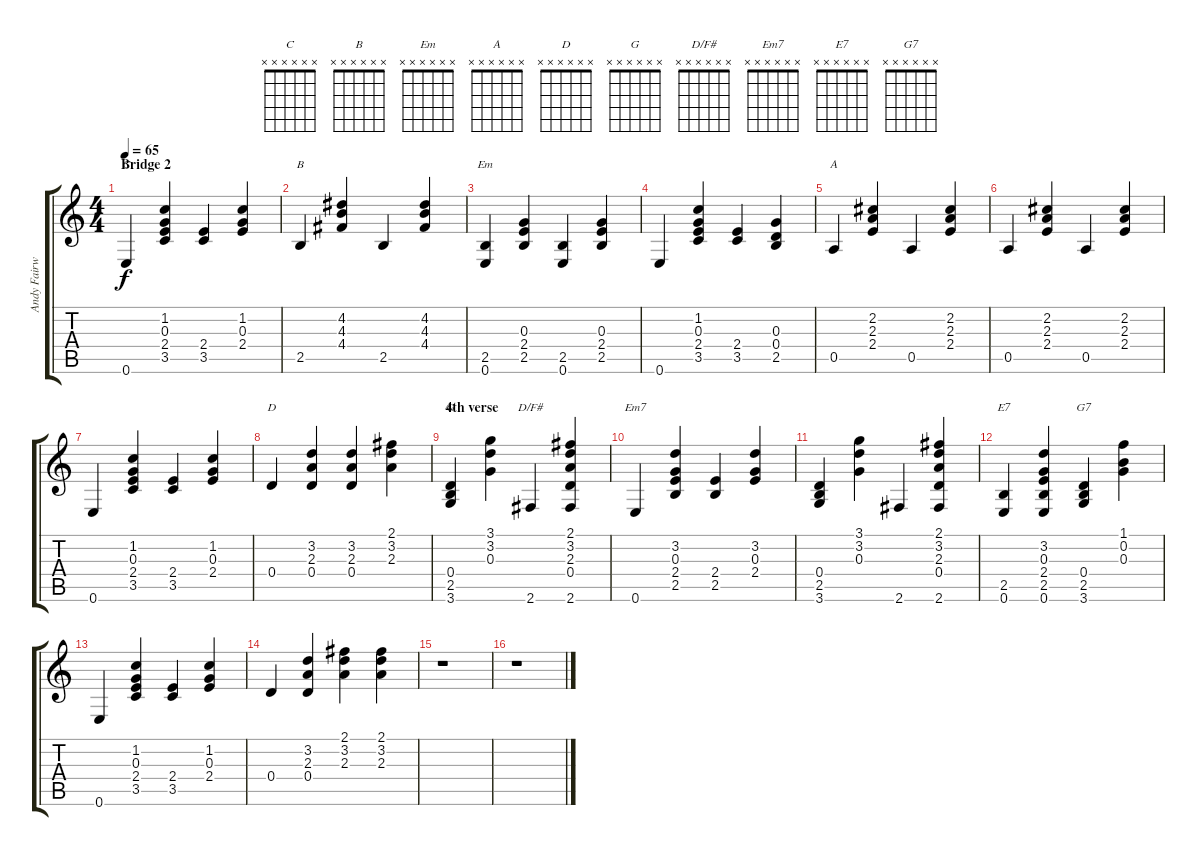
\track ("Andy Fairweather Low" "Andy Fairw") {instrument acousticguitarsteel}
\staff {score tabs}
\tuning (E4 B3 G3 D3 A2 E2) {hide}
\chord ("C" x x x x x x)
\chord ("B" x x x x x x)
\chord ("Em" x x x x x x)
\chord ("A" x x x x x x)
\chord ("D" x x x x x x)
\chord ("G" x x x x x x)
\chord ("D/F#" x x x x x x)
\chord ("Em7" x x x x x x)
\chord ("E7" x x x x x x)
\chord ("G7" x x x x x x)
\ts (4 4)
\section ("" "Bridge 2")
\tempo 65
\clef g2
\ks c
0.6.4{ch "C" dy f} (1.2 0.3 2.4 3.5).4 (2.4 3.5).4 (1.2 0.3 2.4).4 |
2.5.4{ch "B"} (4.2 4.3 4.4).4 2.5.4 (4.2 4.3 4.4).4 |
(2.5 0.6).4{ch "Em"} (0.3 2.4 2.5).4 (2.5 0.6).4 (0.3 2.4 2.5).4 |
0.6.4 (1.2 0.3 2.4 3.5).4 (2.4 3.5).4 (0.3 0.4 2.5).4 |
0.5.4{ch "A"} (2.2 2.3 2.4).4 0.5.4 (2.2 2.3 2.4).4 |
0.5.4 (2.2 2.3 2.4).4 0.5.4 (2.2 2.3 2.4).4 |
0.6.4 (1.2 0.3 2.4 3.5).4 (2.4 3.5).4 (1.2 0.3 2.4).4 |
0.4.4{ch "D"} (3.2 2.3 0.4).4 (3.2 2.3 0.4).4 (2.1 3.2 2.3).4 |
\section ("" "4th verse")
(0.4 2.5 3.6).4{ch "G"} (3.1 3.2 0.3).4 2.6.4{ch "D/F#"} (2.1 3.2 2.3 0.4 2.6).4 |
0.6.4{ch "Em7"} (3.2 0.3 2.4 2.5).4 (2.4 2.5).4 (3.2 0.3 2.4).4 |
(0.4 2.5 3.6).4 (3.1 3.2 0.3).4 2.6.4 (2.1 3.2 2.3 0.4 2.6).4 |
(2.5 0.6).4{ch "E7"} (3.2 0.3 2.4 2.5 0.6).4 (0.4 2.5 3.6).4{ch "G7"} (1.1 0.2 0.3).4 |
0.6.4 (1.2 0.3 2.4 3.5).4 (2.4 3.5).4 (1.2 0.3 2.4).4 |
0.4.4 (3.2 2.3 0.4).4 (2.1 3.2 2.3).4 (2.1 3.2 2.3).4 |
r.1 |
r.1
